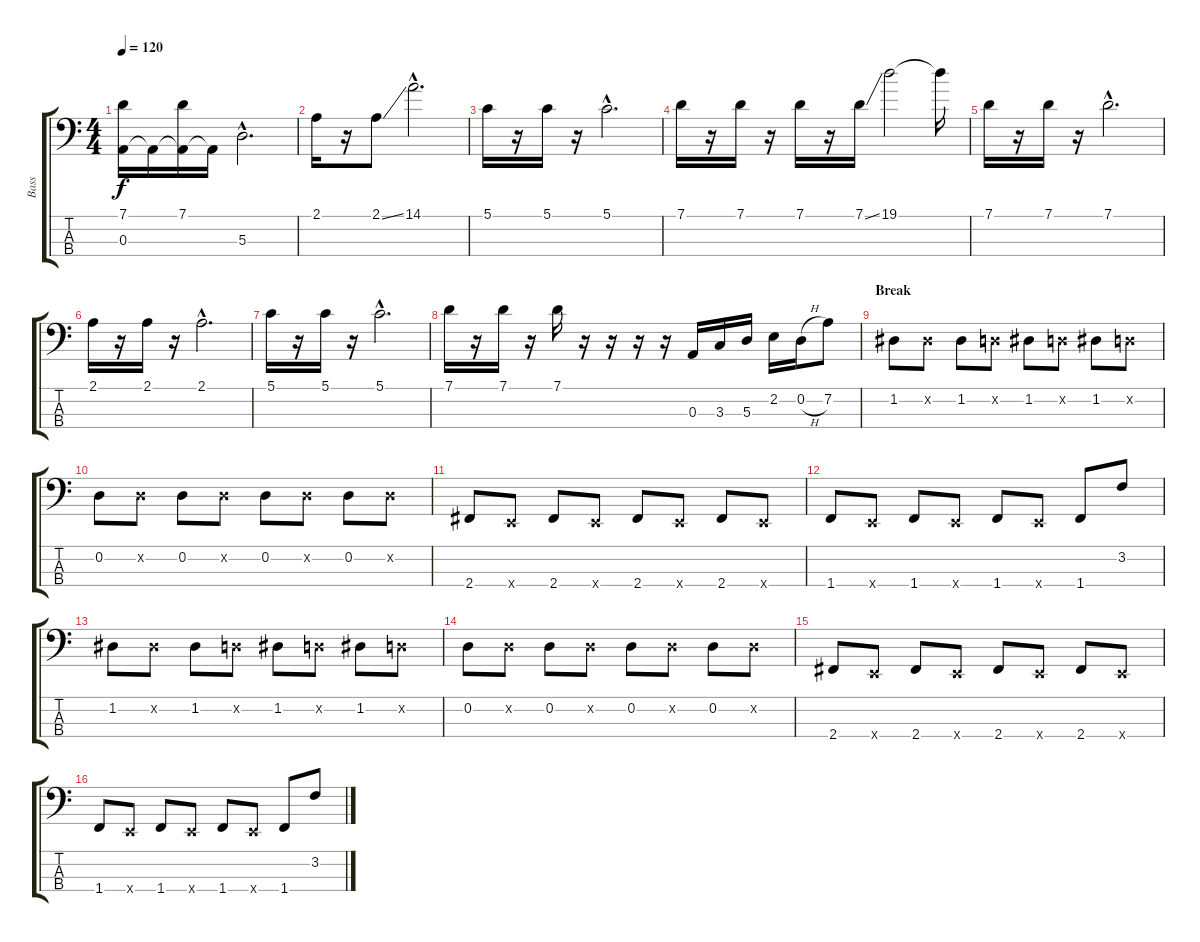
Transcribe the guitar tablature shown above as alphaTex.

\track ("Bass" "Bass") {instrument slapbass1}
\staff {score tabs}
\tuning (G2 D2 A1 E1) {hide}
\ts (4 4)
\tempo 120
\clef f4
\ks c
(7.1 0.3{t}).16{dy f} 0.3{t}.16 (7.1 0.3{t}).16 0.3{t}.16 5.3{hac}.2{d} |
2.1.16 r.16 2.1{ss}.8 14.1{hac}.2{d} |
5.1.16 r.16 5.1.16 r.16 5.1{hac}.2{d} |
7.1.16 r.16 7.1.16 r.16 7.1.16 r.16 7.1{ss}.16 19.1.2 19.1{t}.16 |
7.1.16 r.16 7.1.16 r.16 7.1{hac}.2{d} |
2.1.16 r.16 2.1.16 r.16 2.1{hac}.2{d} |
5.1.16 r.16 5.1.16 r.16 5.1{hac}.2{d} |
7.1.16 r.16 7.1.16 r.16 7.1.16 r.16 r.16 r.16 r.16 0.3.16 3.3.16 5.3.16 2.2.16 0.2{h}.16 7.2.8 |
\section ("" "Break")
1.2.8{instrument slapbass1} 1.2{x}.8 1.2.8 0.2{x}.8 1.2.8 0.2{x}.8 1.2.8 0.2{x}.8 |
0.2.8 0.2{x}.8 0.2.8 0.2{x}.8 0.2.8 0.2{x}.8 0.2.8 0.2{x}.8 |
2.4.8 0.4{x}.8 2.4.8 0.4{x}.8 2.4.8 0.4{x}.8 2.4.8 0.4{x}.8 |
1.4.8 0.4{x}.8 1.4.8 0.4{x}.8 1.4.8 0.4{x}.8 1.4.8 3.2.8 |
1.2.8 1.2{x}.8 1.2.8 0.2{x}.8 1.2.8 0.2{x}.8 1.2.8 0.2{x}.8 |
0.2.8 0.2{x}.8 0.2.8 0.2{x}.8 0.2.8 0.2{x}.8 0.2.8 0.2{x}.8 |
2.4.8 0.4{x}.8 2.4.8 0.4{x}.8 2.4.8 0.4{x}.8 2.4.8 0.4{x}.8 |
1.4.8 0.4{x}.8 1.4.8 0.4{x}.8 1.4.8 0.4{x}.8 1.4.8 3.2.8
